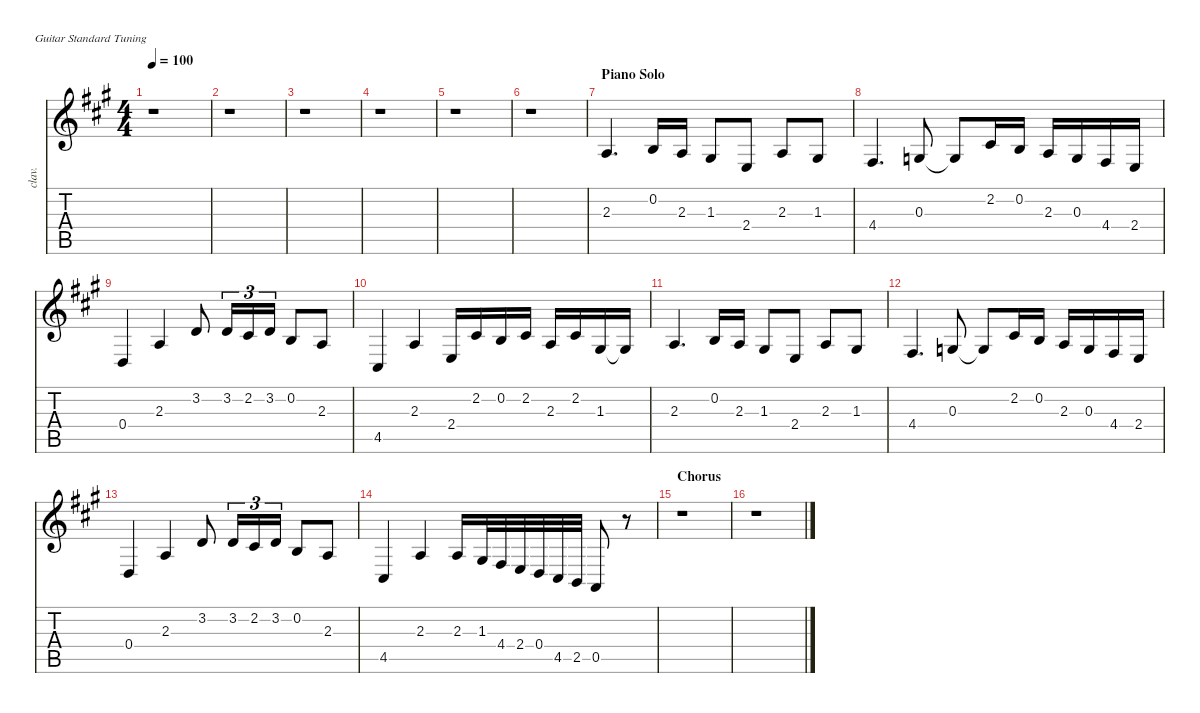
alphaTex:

\defaultSystemsLayout 4
\hideDynamics
\bracketExtendMode nobrackets
\otherSystemsTrackNameOrientation horizontal
\track ("Left Hand" "clav.") {instrument clavinet}
\staff {score tabs}
\tuning (E4 B3 G3 D3 A2 E2)
\ts (4 4)
\tempo 100
\clef g2
\ks a
r.1{dy f} |
r.1 |
r.1 |
r.1 |
r.1 |
r.1 |
\section ("" "Piano Solo")
2.3{acc forcenatural}.4{d} 0.2{acc forcenatural}.16 2.3{acc forcenatural}.16 1.3{acc #}.8 2.4{acc forcenatural}.8 2.3{acc forcenatural}.8 1.3{acc #}.8 |
4.4{acc #}.4{d} 0.3{acc forcenatural}.8 0.3{t acc forcenatural}.8 2.2{acc #}.16 0.2{acc forcenatural}.16 2.3{acc forcenatural}.16 0.3{acc forcenatural}.16 4.4{acc #}.16 2.4{acc forcenatural}.16 |
0.4{acc forcenatural}.4 2.3{acc forcenatural}.4 3.2{acc forcenatural}.8 3.2{acc forcenatural}.16{tu (3 2)} 2.2{acc #}.16{tu (3 2)} 3.2{acc forcenatural}.16{tu (3 2)} 0.2{acc forcenatural}.8 2.3{acc forcenatural}.8 |
4.5{acc #}.4 2.3{acc forcenatural}.4 2.4{acc forcenatural}.16 2.2{acc #}.16 0.2{acc forcenatural}.16 2.2{acc #}.16 2.3{acc forcenatural}.16 2.2{acc #}.16 1.3{acc #}.16 1.3{t acc #}.16 |
2.3{acc forcenatural}.4{d} 0.2{acc forcenatural}.16 2.3{acc forcenatural}.16 1.3{acc #}.8 2.4{acc forcenatural}.8 2.3{acc forcenatural}.8 1.3{acc #}.8 |
4.4{acc #}.4{d} 0.3{acc forcenatural}.8 0.3{t acc forcenatural}.8 2.2{acc #}.16 0.2{acc forcenatural}.16 2.3{acc forcenatural}.16 0.3{acc forcenatural}.16 4.4{acc #}.16 2.4{acc forcenatural}.16 |
0.4{acc forcenatural}.4 2.3{acc forcenatural}.4 3.2{acc forcenatural}.8 3.2{acc forcenatural}.16{tu (3 2)} 2.2{acc #}.16{tu (3 2)} 3.2{acc forcenatural}.16{tu (3 2)} 0.2{acc forcenatural}.8 2.3{acc forcenatural}.8 |
4.5{acc #}.4 2.3{acc forcenatural}.4 2.3{acc forcenatural}.16 1.3{acc #}.32 4.4{acc #}.32 2.4{acc forcenatural}.32 0.4{acc forcenatural}.32 4.5{acc #}.32 2.5{acc forcenatural}.32 0.5{acc forcenatural}.8 r.8 |
\section ("" "Chorus")
r.1 |
r.1
